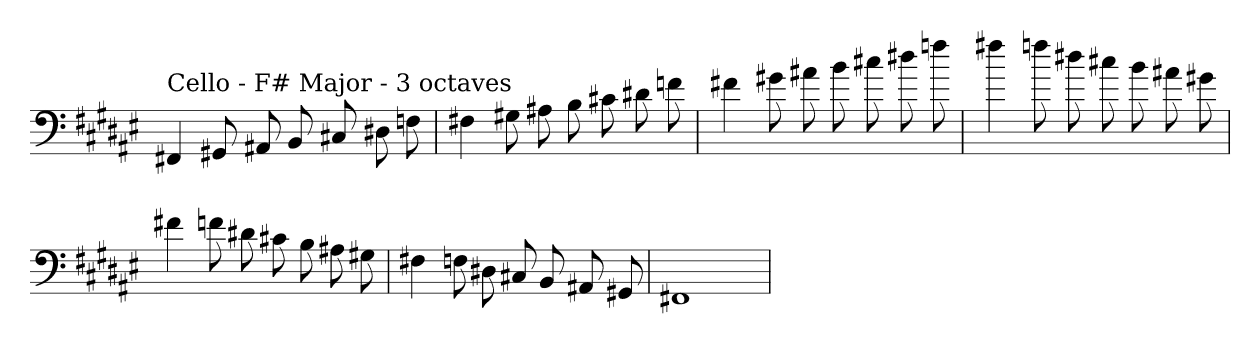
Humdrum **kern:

**kern
*part1
*staff1
*clefF4
*k[f#c#g#d#a#e#]
*F#:
=
!LO:TX:a:t=Cello - F# Major - 3 octaves
4FF#X
8GG#X
8AA#X
8BB
8C#X
8D#X
8F
=
4F#X
8G#X
8A#X
8B
8c#X
8d#X
8f
=
4f#X
8g#X
8a#X
8b
8cc#X
8dd#X
8ff
=
4ff#X
8ff
8dd#X
8cc#X
8b
8a#X
8g#X
=
4f#X
8f
8d#X
8c#X
8B
8A#X
8G#X
=
4F#X
8F
8D#X
8C#X
8BB
8AA#X
8GG#X
=
1FF#X
=
*-
